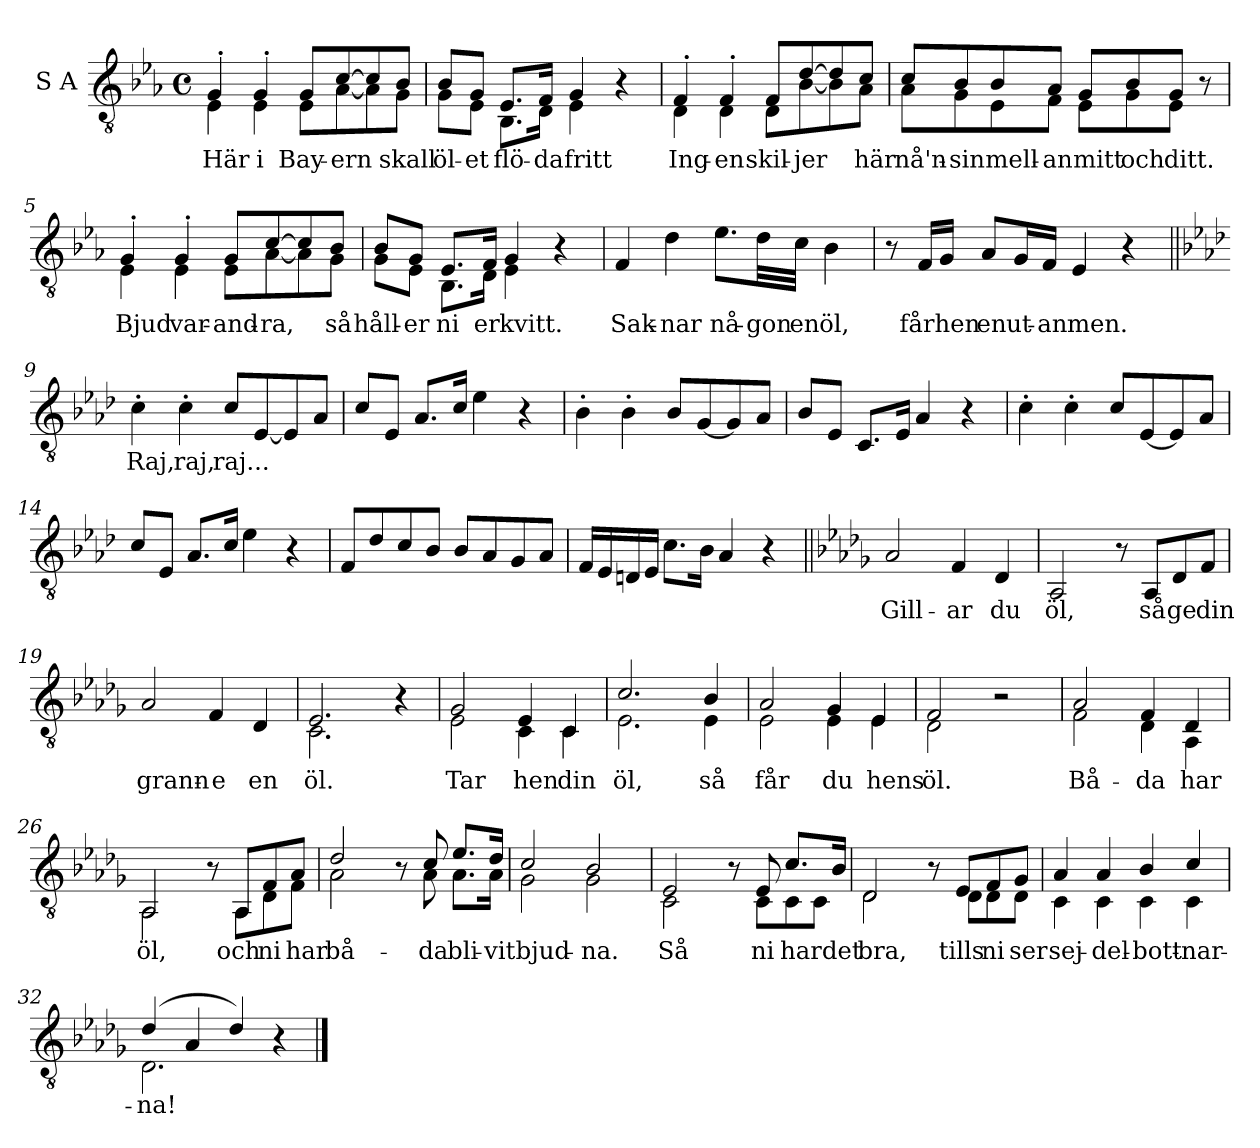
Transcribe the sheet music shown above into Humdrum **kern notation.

**kern	**text
*part1	*part1
*staff1	*staff1
*I"S A	*
*clefGv2	*
*k[b-e-a-]	*
*M4/4	*
*met(c)	*
=1	=1
!	!LO:LY:b
*^	*
4G'/	4E-\	Här
!	!	!LO:LY:b
4G'/	4E-\	i
!	!	!LO:LY:b
8G/L	8E-\L	Bay-
!	!	!LO:LY:b
[8c/	[8A-\	-ern
8c/]	8A-\]	.
!	!	!LO:LY:b
8B-/J	8G\J	skall
=2	=2	=2
!	!	!LO:LY:b
8B-/L	8G\L	öl-
!	!	!LO:LY:b
8G/J	8E-\J	-et
!	!	!LO:LY:b
8.E-/L	8.BB-\L	flö-
!	!	!LO:LY:b
16F/Jk	16D\Jk	-da
!	!	!LO:LY:b
4G/	4E-\	fritt
4r	4ryy	.
=3	=3	=3
!	!	!LO:LY:b
4F'/	4D\	Ing-
!	!	!LO:LY:b
4F'/	4D\	-en
!	!	!LO:LY:b
8F/L	8D\L	skil-
!	!	!LO:LY:b
[8d/	[8B-\	-jer
8d/]	8B-\]	.
!	!	!LO:LY:b
8c/J	8A-\J	här
=4	=4	=4
!	!	!LO:LY:b
8c/L	8A-\L	nå'n-
!	!	!LO:LY:b
8B-/	8G\	-sin
!	!	!LO:LY:b
8B-/	8E-\	mell-
!	!	!LO:LY:b
8A-/J	8F\J	-an
!	!	!LO:LY:b
8G/L	8E-\L	mitt
!	!	!LO:LY:b
8B-/	8G\	och
!	!	!LO:LY:b
8G/J	8E-\J	ditt.
8r	8ryy	.
=5	=5	=5
!	!	!LO:LY:b
4G'/	4E-\	Bjud
!	!	!LO:LY:b
4G'/	4E-\	var-
!	!	!LO:LY:b
8G/L	8E-\L	-and-
!	!	!LO:LY:b
[8c/	[8A-\	-ra,
8c/]	8A-\]	.
!	!	!LO:LY:b
8B-/J	8G\J	så
=6	=6	=6
!	!	!LO:LY:b
8B-/L	8G\L	håll-
!	!	!LO:LY:b
8G/J	8E-\J	-er
!	!	!LO:LY:b
8.E-/L	8.BB-\L	ni
!	!	!LO:LY:b
16F/Jk	16D\Jk	er
!	!	!LO:LY:b
4G/	4E-\	kvitt.
4r	4ryy	.
=7	=7	=7
!	!	!LO:LY:b
*v	*v	*
4F/	Sak-
!	!LO:LY:b
4d\	-nar
!	!LO:LY:b
8.e-\L	nå-
!	!LO:LY:b
32d\LL	-gon
!	!LO:LY:b
32c\JJJ	en
!	!LO:LY:b
4B-\	öl,
!!LO:LB:g=z
=8	=8
8r	.
!	!LO:LY:b
16F/LL	får
!	!LO:LY:b
16G/JJ	hen
!	!LO:LY:b
8A-/L	en
!	!LO:LY:b
16G/L	ut-
!	!LO:LY:b
16F/JJ	-an
!	!LO:LY:b
4E-/	men.
4r	.
=9||	=9||
*k[b-e-a-d-]	*
!	!LO:LY:b
4c'\	Raj,
!	!LO:LY:b
4c'\	raj,
!	!LO:LY:b
8c/L	raj...
[8E-/	.
8E-/]	.
8A-/J	.
=10	=10
8c/L	.
8E-/J	.
8.A-/L	.
16c/Jk	.
4e-\	.
4r	.
=11	=11
4B-'\	.
4B-'\	.
8B-/L	.
[8G/	.
8G/]	.
8A-/J	.
=12	=12
8B-/L	.
8E-/J	.
8.C/L	.
16E-/Jk	.
4A-/	.
4r	.
=13	=13
4c'\	.
4c'\	.
8c/L	.
[8E-/	.
8E-/]	.
8A-/J	.
=14	=14
8c/L	.
8E-/J	.
8.A-/L	.
16c/Jk	.
4e-\	.
4r	.
=15	=15
8F/L	.
8d-/	.
8c/	.
8B-/J	.
8B-/L	.
8A-/	.
8G/	.
8A-/J	.
=16	=16
16F/LL	.
16E-/	.
16Dn/	.
16E-/JJ	.
8.c\L	.
16B-\Jk	.
4A-/	.
4r	.
=17||	=17||
*k[b-e-a-d-g-]	*
!	!LO:LY:b
2A-/	Gill-
!	!LO:LY:b
4F/	-ar
!	!LO:LY:b
4D-/	du
!!LO:LB:g=z
=18	=18
!	!LO:LY:b
2AA-/	öl,
8r	.
!	!LO:LY:b
8AA-/L	så
!	!LO:LY:b
8D-/	ge
!	!LO:LY:b
8F/J	din
=19	=19
!	!LO:LY:b
2A-/	grann-
!	!LO:LY:b
4F/	-e
!	!LO:LY:b
4D-/	en
=20	=20
!	!LO:LY:b
*^	*
2.E-/	2.C\	öl.
4r	4ryy	.
=21	=21	=21
!	!	!LO:LY:b
2G-/	2E-\	Tar
!	!	!LO:LY:b
4E-/	4C\	hen
!	!	!LO:LY:b
4C/	4C\	din
=22	=22	=22
!	!	!LO:LY:b
2.c/	2.E-\	öl,
!	!	!LO:LY:b
4B-/	4E-\	så
=23	=23	=23
!	!	!LO:LY:b
2A-/	2E-\	får
!	!	!LO:LY:b
4G-/	4E-\	du
!	!	!LO:LY:b
4E-/	4E-\	hens
=24	=24	=24
!	!	!LO:LY:b
2F/	2D-\	öl.
2r	2ryy	.
=25	=25	=25
!	!	!LO:LY:b
2A-/	2F\	Bå-
!	!	!LO:LY:b
4F/	4D-\	-da
!	!	!LO:LY:b
4D-/	4AA-\	har
=26	=26	=26
!	!	!LO:LY:b
2AA-/	2AA-\	öl,
8r	8ryy	.
!	!	!LO:LY:b
8AA-/L	8AA-\L	och
!	!	!LO:LY:b
8F/	8D-\	ni
!	!	!LO:LY:b
8A-/J	8F\J	har
=27	=27	=27
!	!	!LO:LY:b
2d-/	2A-!\	bå-
8r	8ryy	.
!	!	!LO:LY:b
8c/	8A-!\	-da
!	!	!LO:LY:b
8.e-/L	8.A-!\L	bli-
!	!	!LO:LY:b
16d-/Jk	16A-!\Jk	-vit
=28	=28	=28
!	!	!LO:LY:b
2c/	2G-!\	bjud-
!	!	!LO:LY:b
2B-/	2G-!\	-na.
=29	=29	=29
!	!	!LO:LY:b
2E-/	2C\	Så
8r	8ryy	.
!	!	!LO:LY:b
8E-/	8C\L	ni
!	!	!LO:LY:b
8.c/L	8C\	har
.	8C\J	.
!	!	!LO:LY:b
16B-/Jk	.	det
=30	=30	=30
!	!	!LO:LY:b
2D-/	2D-\	bra,
8r	8ryy	.
!	!	!LO:LY:b
8E-/L	8D-\L	tills
!	!	!LO:LY:b
8F/	8D-\	ni
!	!	!LO:LY:b
8G-/J	8D-\J	ser
!!LO:LB:g=z	!!
=31	=31	=31
!	!	!LO:LY:b
4A-/	4C\	sej-
!	!	!LO:LY:b
4A-/	4C\	-del-
!	!	!LO:LY:b
4B-/	4C\	-bott-
!	!	!LO:LY:b
4c/	4C\	-nar-
=32	=32	=32
!	!	!LO:LY:b
(>4d-/	2.D-\	-na!
4A-/	.	.
4d-/)	.	.
4r	4ryy	.
*v	*v	*
==	==
*-	*-
